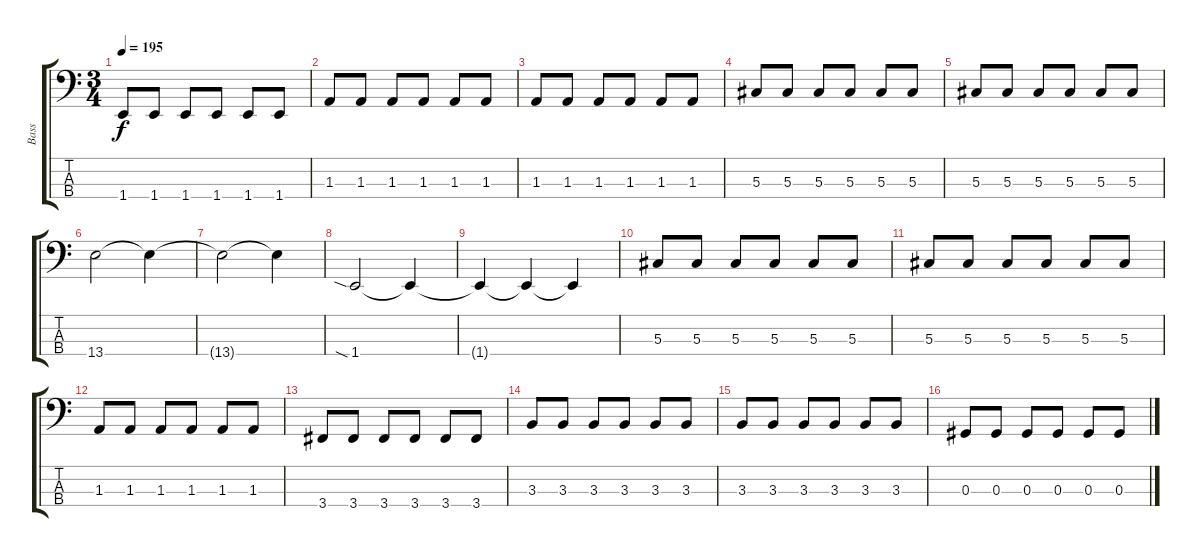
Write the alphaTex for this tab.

\track ("Bass" "Bass") {instrument electricbasspick}
\staff {score tabs}
\tuning (Gb2 Db2 Ab1 Eb1) {hide}
\ts (3 4)
\tempo 195
\clef f4
\ks c
1.4.8{dy f} 1.4.8 1.4.8 1.4.8 1.4.8 1.4.8 |
1.3.8 1.3.8 1.3.8 1.3.8 1.3.8 1.3.8 |
1.3.8 1.3.8 1.3.8 1.3.8 1.3.8 1.3.8 |
5.3.8 5.3.8 5.3.8 5.3.8 5.3.8 5.3.8 |
5.3.8 5.3.8 5.3.8 5.3.8 5.3.8 5.3.8 |
13.4.2 13.4{t}.4 |
13.4{t}.2 13.4{t}.4 |
1.4{sia}.2 1.4{t}.4 |
1.4{t}.4 1.4{t}.4 1.4{t}.4 |
5.3.8 5.3.8 5.3.8 5.3.8 5.3.8 5.3.8 |
5.3.8 5.3.8 5.3.8 5.3.8 5.3.8 5.3.8 |
1.3.8 1.3.8 1.3.8 1.3.8 1.3.8 1.3.8 |
3.4.8 3.4.8 3.4.8 3.4.8 3.4.8 3.4.8 |
3.3.8 3.3.8 3.3.8 3.3.8 3.3.8 3.3.8 |
3.3.8 3.3.8 3.3.8 3.3.8 3.3.8 3.3.8 |
0.3.8 0.3.8 0.3.8 0.3.8 0.3.8 0.3.8
